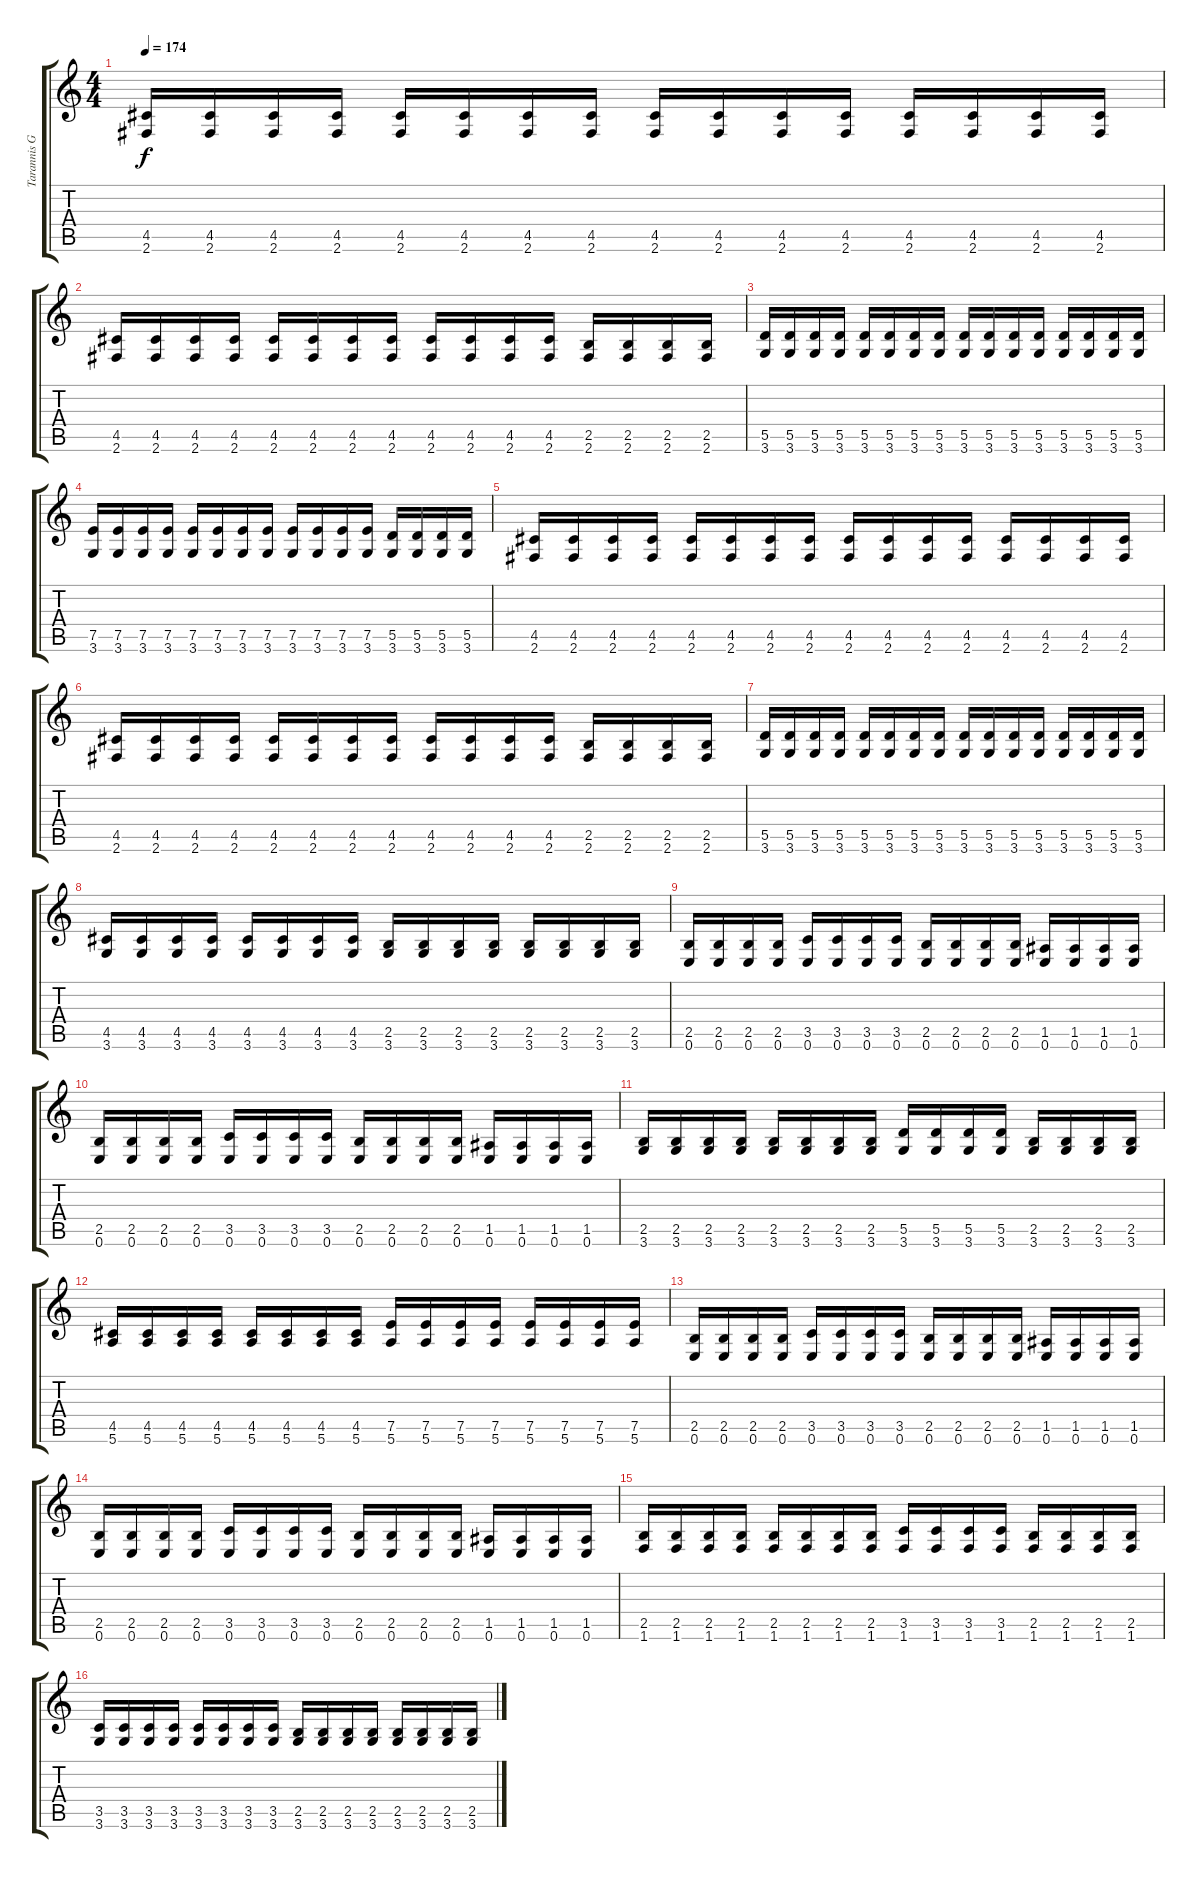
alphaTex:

\track ("Tarannis Guitar 1" "Tarannis G") {instrument distortionguitar}
\staff {score tabs}
\tuning (E4 B3 G3 D3 A2 E2) {hide}
\ts (4 4)
\tempo 174
\clef g2
\ks c
(4.5 2.6).16{dy f} (4.5 2.6).16 (4.5 2.6).16 (4.5 2.6).16 (4.5 2.6).16 (4.5 2.6).16 (4.5 2.6).16 (4.5 2.6).16 (4.5 2.6).16 (4.5 2.6).16 (4.5 2.6).16 (4.5 2.6).16 (4.5 2.6).16 (4.5 2.6).16 (4.5 2.6).16 (4.5 2.6).16 |
(4.5 2.6).16 (4.5 2.6).16 (4.5 2.6).16 (4.5 2.6).16 (4.5 2.6).16 (4.5 2.6).16 (4.5 2.6).16 (4.5 2.6).16 (4.5 2.6).16 (4.5 2.6).16 (4.5 2.6).16 (4.5 2.6).16 (2.5 2.6).16 (2.5 2.6).16 (2.5 2.6).16 (2.5 2.6).16 |
(5.5 3.6).16 (5.5 3.6).16 (5.5 3.6).16 (5.5 3.6).16 (5.5 3.6).16 (5.5 3.6).16 (5.5 3.6).16 (5.5 3.6).16 (5.5 3.6).16 (5.5 3.6).16 (5.5 3.6).16 (5.5 3.6).16 (5.5 3.6).16 (5.5 3.6).16 (5.5 3.6).16 (5.5 3.6).16 |
(7.5 3.6).16 (7.5 3.6).16 (7.5 3.6).16 (7.5 3.6).16 (7.5 3.6).16 (7.5 3.6).16 (7.5 3.6).16 (7.5 3.6).16 (7.5 3.6).16 (7.5 3.6).16 (7.5 3.6).16 (7.5 3.6).16 (5.5 3.6).16 (5.5 3.6).16 (5.5 3.6).16 (5.5 3.6).16 |
(4.5 2.6).16 (4.5 2.6).16 (4.5 2.6).16 (4.5 2.6).16 (4.5 2.6).16 (4.5 2.6).16 (4.5 2.6).16 (4.5 2.6).16 (4.5 2.6).16 (4.5 2.6).16 (4.5 2.6).16 (4.5 2.6).16 (4.5 2.6).16 (4.5 2.6).16 (4.5 2.6).16 (4.5 2.6).16 |
(4.5 2.6).16 (4.5 2.6).16 (4.5 2.6).16 (4.5 2.6).16 (4.5 2.6).16 (4.5 2.6).16 (4.5 2.6).16 (4.5 2.6).16 (4.5 2.6).16 (4.5 2.6).16 (4.5 2.6).16 (4.5 2.6).16 (2.5 2.6).16 (2.5 2.6).16 (2.5 2.6).16 (2.5 2.6).16 |
(5.5 3.6).16 (5.5 3.6).16 (5.5 3.6).16 (5.5 3.6).16 (5.5 3.6).16 (5.5 3.6).16 (5.5 3.6).16 (5.5 3.6).16 (5.5 3.6).16 (5.5 3.6).16 (5.5 3.6).16 (5.5 3.6).16 (5.5 3.6).16 (5.5 3.6).16 (5.5 3.6).16 (5.5 3.6).16 |
(4.5 3.6).16 (4.5 3.6).16 (4.5 3.6).16 (4.5 3.6).16 (4.5 3.6).16 (4.5 3.6).16 (4.5 3.6).16 (4.5 3.6).16 (2.5 3.6).16 (2.5 3.6).16 (2.5 3.6).16 (2.5 3.6).16 (2.5 3.6).16 (2.5 3.6).16 (2.5 3.6).16 (2.5 3.6).16 |
(2.5 0.6).16 (2.5 0.6).16 (2.5 0.6).16 (2.5 0.6).16 (3.5 0.6).16 (3.5 0.6).16 (3.5 0.6).16 (3.5 0.6).16 (2.5 0.6).16 (2.5 0.6).16 (2.5 0.6).16 (2.5 0.6).16 (1.5 0.6).16 (1.5 0.6).16 (1.5 0.6).16 (1.5 0.6).16 |
(2.5 0.6).16 (2.5 0.6).16 (2.5 0.6).16 (2.5 0.6).16 (3.5 0.6).16 (3.5 0.6).16 (3.5 0.6).16 (3.5 0.6).16 (2.5 0.6).16 (2.5 0.6).16 (2.5 0.6).16 (2.5 0.6).16 (1.5 0.6).16 (1.5 0.6).16 (1.5 0.6).16 (1.5 0.6).16 |
(2.5 3.6).16 (2.5 3.6).16 (2.5 3.6).16 (2.5 3.6).16 (2.5 3.6).16 (2.5 3.6).16 (2.5 3.6).16 (2.5 3.6).16 (5.5 3.6).16 (5.5 3.6).16 (5.5 3.6).16 (5.5 3.6).16 (2.5 3.6).16 (2.5 3.6).16 (2.5 3.6).16 (2.5 3.6).16 |
(4.5 5.6).16 (4.5 5.6).16 (4.5 5.6).16 (4.5 5.6).16 (4.5 5.6).16 (4.5 5.6).16 (4.5 5.6).16 (4.5 5.6).16 (7.5 5.6).16 (7.5 5.6).16 (7.5 5.6).16 (7.5 5.6).16 (7.5 5.6).16 (7.5 5.6).16 (7.5 5.6).16 (7.5 5.6).16 |
(2.5 0.6).16 (2.5 0.6).16 (2.5 0.6).16 (2.5 0.6).16 (3.5 0.6).16 (3.5 0.6).16 (3.5 0.6).16 (3.5 0.6).16 (2.5 0.6).16 (2.5 0.6).16 (2.5 0.6).16 (2.5 0.6).16 (1.5 0.6).16 (1.5 0.6).16 (1.5 0.6).16 (1.5 0.6).16 |
(2.5 0.6).16 (2.5 0.6).16 (2.5 0.6).16 (2.5 0.6).16 (3.5 0.6).16 (3.5 0.6).16 (3.5 0.6).16 (3.5 0.6).16 (2.5 0.6).16 (2.5 0.6).16 (2.5 0.6).16 (2.5 0.6).16 (1.5 0.6).16 (1.5 0.6).16 (1.5 0.6).16 (1.5 0.6).16 |
(2.5 1.6).16 (2.5 1.6).16 (2.5 1.6).16 (2.5 1.6).16 (2.5 1.6).16 (2.5 1.6).16 (2.5 1.6).16 (2.5 1.6).16 (3.5 1.6).16 (3.5 1.6).16 (3.5 1.6).16 (3.5 1.6).16 (2.5 1.6).16 (2.5 1.6).16 (2.5 1.6).16 (2.5 1.6).16 |
(3.5 3.6).16 (3.5 3.6).16 (3.5 3.6).16 (3.5 3.6).16 (3.5 3.6).16 (3.5 3.6).16 (3.5 3.6).16 (3.5 3.6).16 (2.5 3.6).16 (2.5 3.6).16 (2.5 3.6).16 (2.5 3.6).16 (2.5 3.6).16 (2.5 3.6).16 (2.5 3.6).16 (2.5 3.6).16
